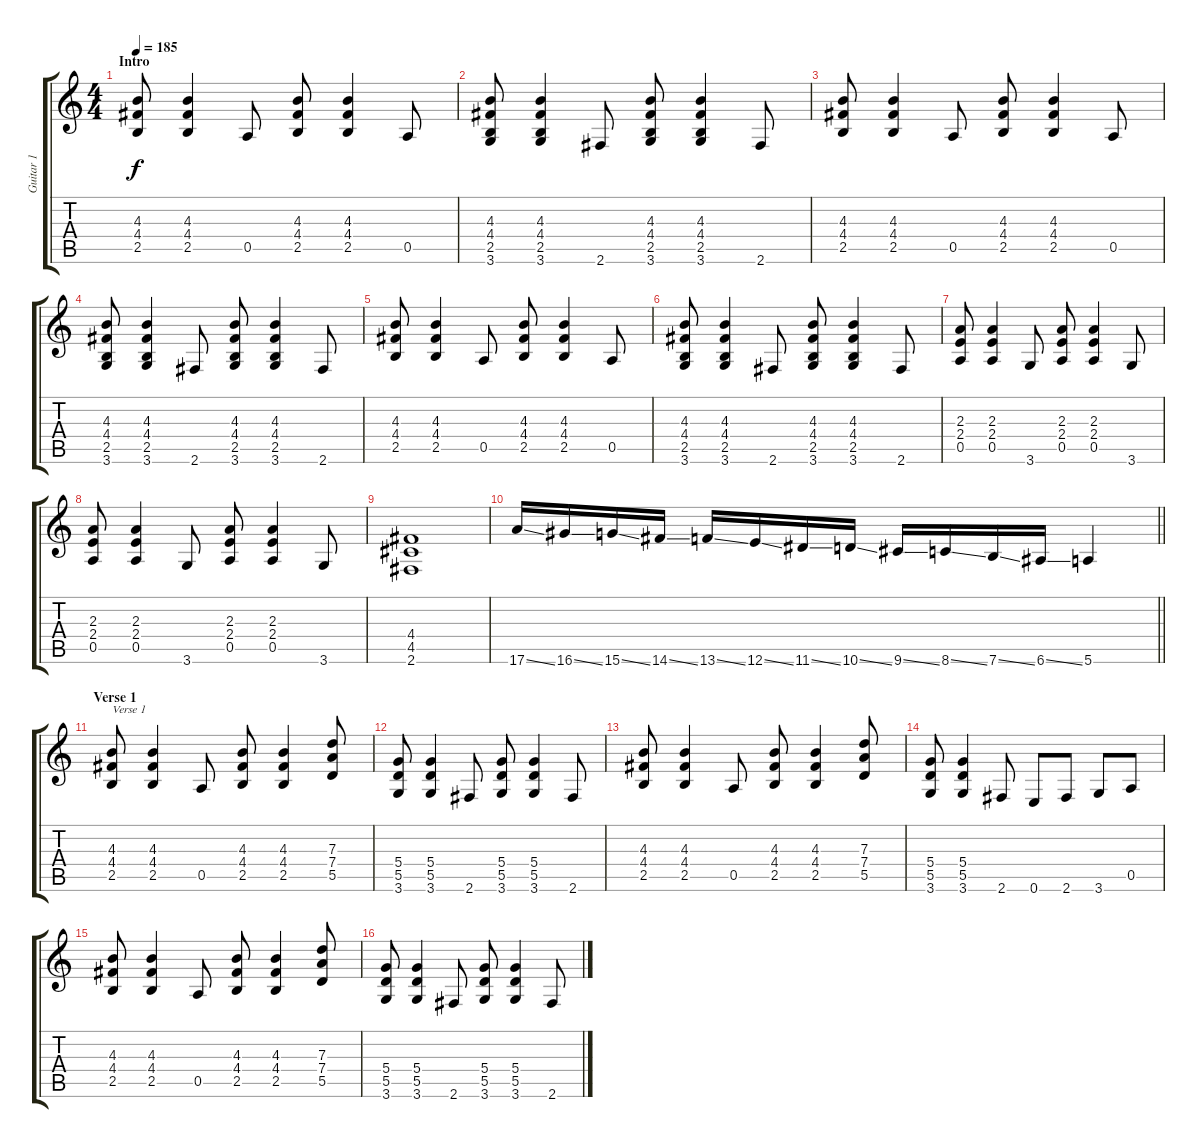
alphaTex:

\track ("Guitar 1" "Guitar 1") {instrument distortionguitar}
\staff {score tabs}
\tuning (E4 B3 G3 D3 A2 E2) {hide}
\ts (4 4)
\section ("" "Intro")
\tempo 185
\clef g2
\ks c
(4.3 4.4 2.5).8{dy f instrument distortionguitar} (4.3 4.4 2.5).4 0.5.8 (4.3 4.4 2.5).8 (4.3 4.4 2.5).4 0.5.8 |
(4.3 4.4 2.5 3.6).8 (4.3 4.4 2.5 3.6).4 2.6.8 (4.3 4.4 2.5 3.6).8 (4.3 4.4 2.5 3.6).4 2.6.8 |
(4.3 4.4 2.5).8 (4.3 4.4 2.5).4 0.5.8 (4.3 4.4 2.5).8 (4.3 4.4 2.5).4 0.5.8 |
(4.3 4.4 2.5 3.6).8 (4.3 4.4 2.5 3.6).4 2.6.8 (4.3 4.4 2.5 3.6).8 (4.3 4.4 2.5 3.6).4 2.6.8 |
(4.3 4.4 2.5).8 (4.3 4.4 2.5).4 0.5.8 (4.3 4.4 2.5).8 (4.3 4.4 2.5).4 0.5.8 |
(4.3 4.4 2.5 3.6).8 (4.3 4.4 2.5 3.6).4 2.6.8 (4.3 4.4 2.5 3.6).8 (4.3 4.4 2.5 3.6).4 2.6.8 |
(2.3 2.4 0.5).8 (2.3 2.4 0.5).4 3.6.8 (2.3 2.4 0.5).8 (2.3 2.4 0.5).4 3.6.8 |
(2.3 2.4 0.5).8 (2.3 2.4 0.5).4 3.6.8 (2.3 2.4 0.5).8 (2.3 2.4 0.5).4 3.6.8 |
(4.4 4.5 2.6).1 |
\barLineRight lightlight
17.6{ss}.16 16.6{ss}.16 15.6{ss}.16 14.6{ss}.16 13.6{ss}.16 12.6{ss}.16 11.6{ss}.16 10.6{ss}.16 9.6{ss}.16 8.6{ss}.16 7.6{ss}.16 6.6{ss}.16 5.6.4 |
\section ("" "Verse 1")
(4.3 4.4 2.5).8{txt "Verse 1 "} (4.3 4.4 2.5).4 0.5.8 (4.3 4.4 2.5).8 (4.3 4.4 2.5).4 (7.3 7.4 5.5).8 |
(5.4 5.5 3.6).8 (5.4 5.5 3.6).4 2.6.8 (5.4 5.5 3.6).8 (5.4 5.5 3.6).4 2.6.8 |
(4.3 4.4 2.5).8 (4.3 4.4 2.5).4 0.5.8 (4.3 4.4 2.5).8 (4.3 4.4 2.5).4 (7.3 7.4 5.5).8 |
(5.4 5.5 3.6).8 (5.4 5.5 3.6).4 2.6.8 0.6.8 2.6.8 3.6.8 0.5.8 |
(4.3 4.4 2.5).8 (4.3 4.4 2.5).4 0.5.8 (4.3 4.4 2.5).8 (4.3 4.4 2.5).4 (7.3 7.4 5.5).8 |
(5.4 5.5 3.6).8 (5.4 5.5 3.6).4 2.6.8 (5.4 5.5 3.6).8 (5.4 5.5 3.6).4 2.6.8
